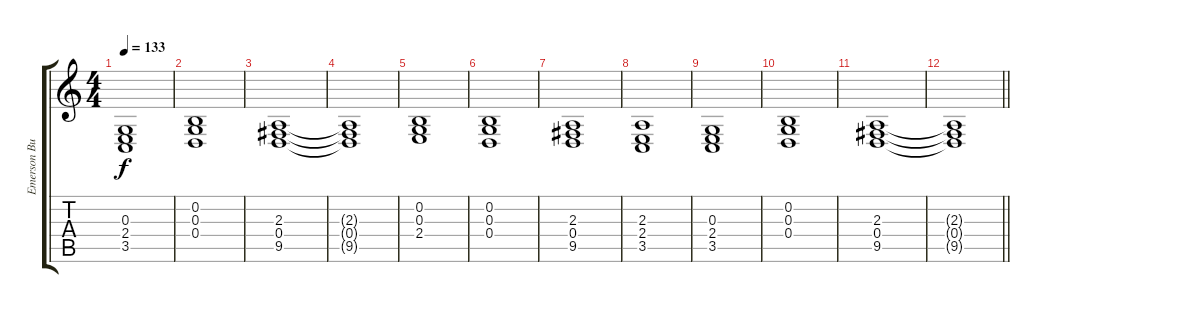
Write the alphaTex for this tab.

\track ("Emerson Burton (Keyboard)" "Emerson Bu") {instrument pad2warm}
\staff {score tabs}
\tuning (E4 B3 G3 D3 A2 E2) {hide}
\ts (4 4)
\tempo 133
\clef g2
\ks c
(0.3 2.4 3.5).1{dy f} |
(0.2 0.3 0.4).1 |
(2.3 0.4 9.5).1 |
(2.3{t} 0.4{t} 9.5{t}).1 |
(0.2 0.3 2.4).1 |
(0.2 0.3 0.4).1 |
(2.3 0.4 9.5).1 |
(2.3 2.4 3.5).1 |
(0.3 2.4 3.5).1 |
(0.2 0.3 0.4).1 |
(2.3 0.4 9.5).1 |
\barLineRight lightlight
(2.3{t} 0.4{t} 9.5{t}).1
